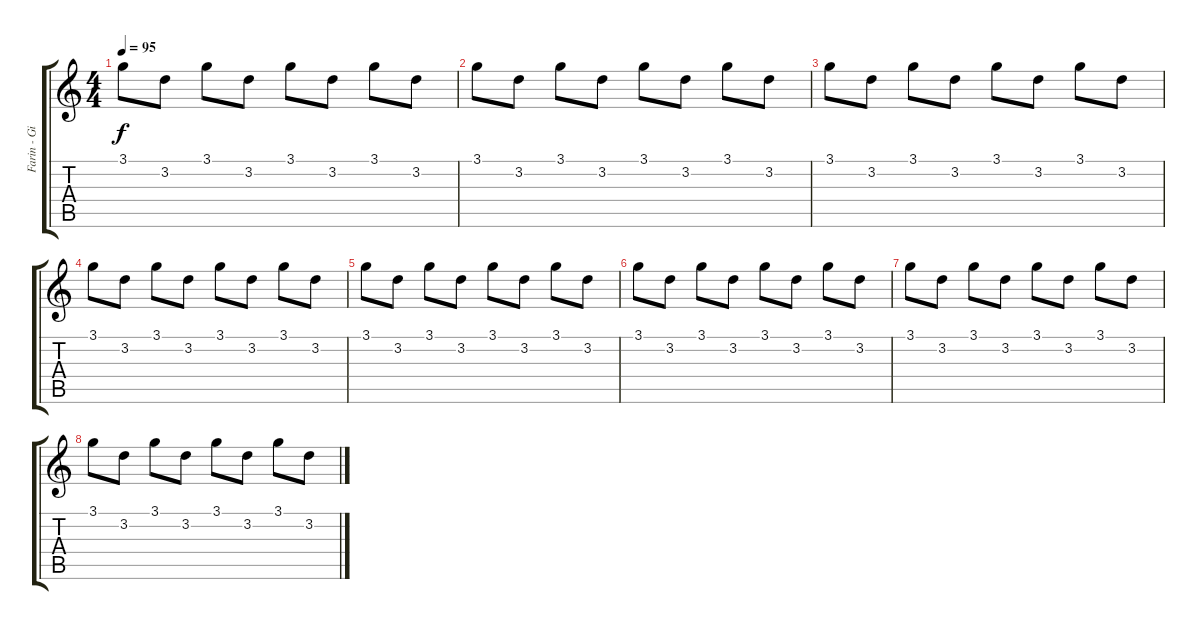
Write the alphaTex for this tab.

\track ("Farin - Gitarre (Verzerrt) 1" "Farin - Gi") {instrument distortionguitar}
\staff {score tabs}
\tuning (E4 B3 G3 D3 A2 E2) {hide}
\ts (4 4)
\tempo 95
\clef g2
\ks c
3.1.8{dy f instrument distortionguitar} 3.2.8 3.1.8 3.2.8 3.1.8 3.2.8 3.1.8 3.2.8 |
3.1.8 3.2.8 3.1.8 3.2.8 3.1.8 3.2.8 3.1.8 3.2.8 |
3.1.8 3.2.8 3.1.8 3.2.8 3.1.8 3.2.8 3.1.8 3.2.8 |
3.1.8 3.2.8 3.1.8 3.2.8 3.1.8 3.2.8 3.1.8 3.2.8 |
3.1.8 3.2.8 3.1.8 3.2.8 3.1.8 3.2.8 3.1.8 3.2.8 |
3.1.8 3.2.8 3.1.8 3.2.8 3.1.8 3.2.8 3.1.8 3.2.8 |
3.1.8 3.2.8 3.1.8 3.2.8 3.1.8 3.2.8 3.1.8 3.2.8 |
3.1.8 3.2.8 3.1.8 3.2.8 3.1.8 3.2.8 3.1.8 3.2.8
